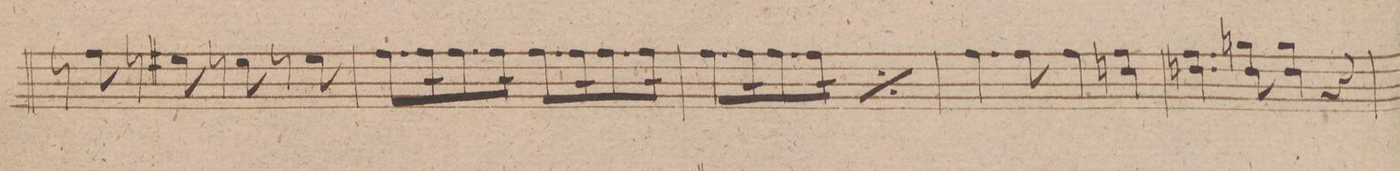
**kern	**dynam
*I"Violino 1mo	*
*clefG2	*
*k[f#c#g#d#]	*
*met(c)	*
*M4/4	*
8r	.
8ff#\	.
8r	.
8ee#X\	.
8r	.
8ee#\	.
8r	.
8ee#\	.
=18	=18
8.ff#\L	.
16ff#\K	.
8.ff#\	.
16ff#\Jk	.
8.ff#\L	.
16ff#\K	.
8.ff#\	.
16ff#\Jk	.
=19	=19
8.ff#\L	.
16ff#\K	.
8.ff#\	.
16ff#\Jk	.
*rep	*
8.ff#\L	.
16ff#\K	.
8.ff#\	.
16ff#\Jk	.
*Xrep	*
=20	=20
4.ff#\	.
8ff#\	.
4ff#\	.
4ff#\ 4ddn\	.
=21	=21
4.ff#\ 4.ddn\	.
8ggn\ 8dd\	.
4gg\ 4dd\	.
4r	.
=22	=22
*-	*-
